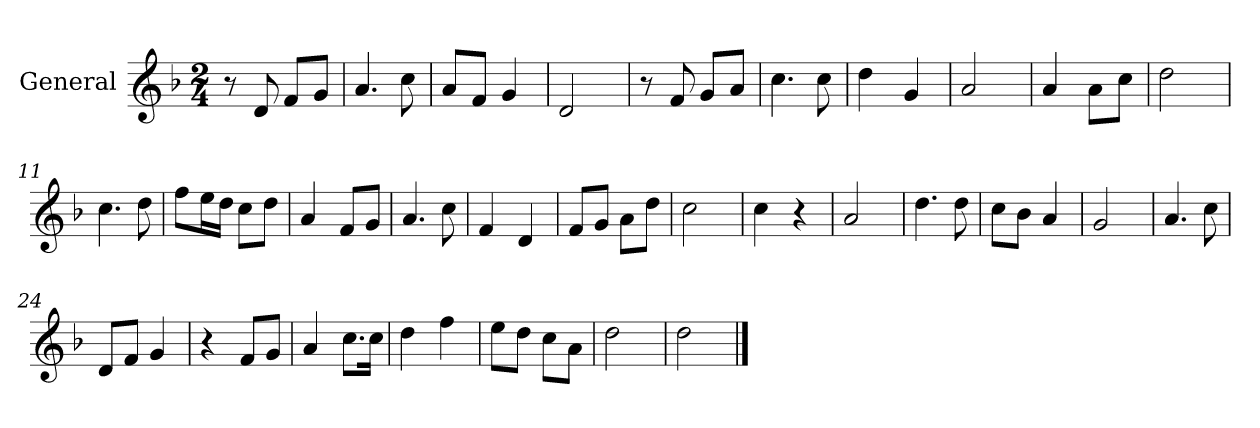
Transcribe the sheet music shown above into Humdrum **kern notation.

**kern
*part1
*staff1
*I"General
*clefG2
*k[b-]
*M2/4
*MM96
=1
8r
8d
8f/L
8g/J
=2
!LO:N:vis=4.
4a
8cc
=3
8a/L
8f/J
4g
=4
2d
=5
8r
8f
8g/L
8a/J
=6
!LO:N:vis=4.
4cc
8cc
=7
4dd
4g
=8
2a
=9
4a
8a\L
8cc\J
=10
2dd
=11
!LO:N:vis=4.
4cc
8dd
=12
8ff\L
16ee\L
16dd\JJ
8cc\L
8dd\J
=13
4a
8f/L
8g/J
=14
!LO:N:vis=4.
4a
8cc
=15
4f
4d
=16
8f/L
8g/J
8a\L
8dd\J
=17
2cc
=18
4cc
4r
=19
2a
=20
!LO:N:vis=4.
4dd
8dd
=21
8cc\L
8b-\J
4a
=22
2g
=23
!LO:N:vis=4.
4a
8cc
=24
8d/L
8f/J
4g
=25
4r
8f/L
8g/J
=26
4a
!LO:N:vis=8.
8cc\L
16cc\Jk
=27
4dd
4ff
=28
8ee\L
8dd\J
8cc\L
8a\J
=29
2dd
=30
2dd
==
*-
